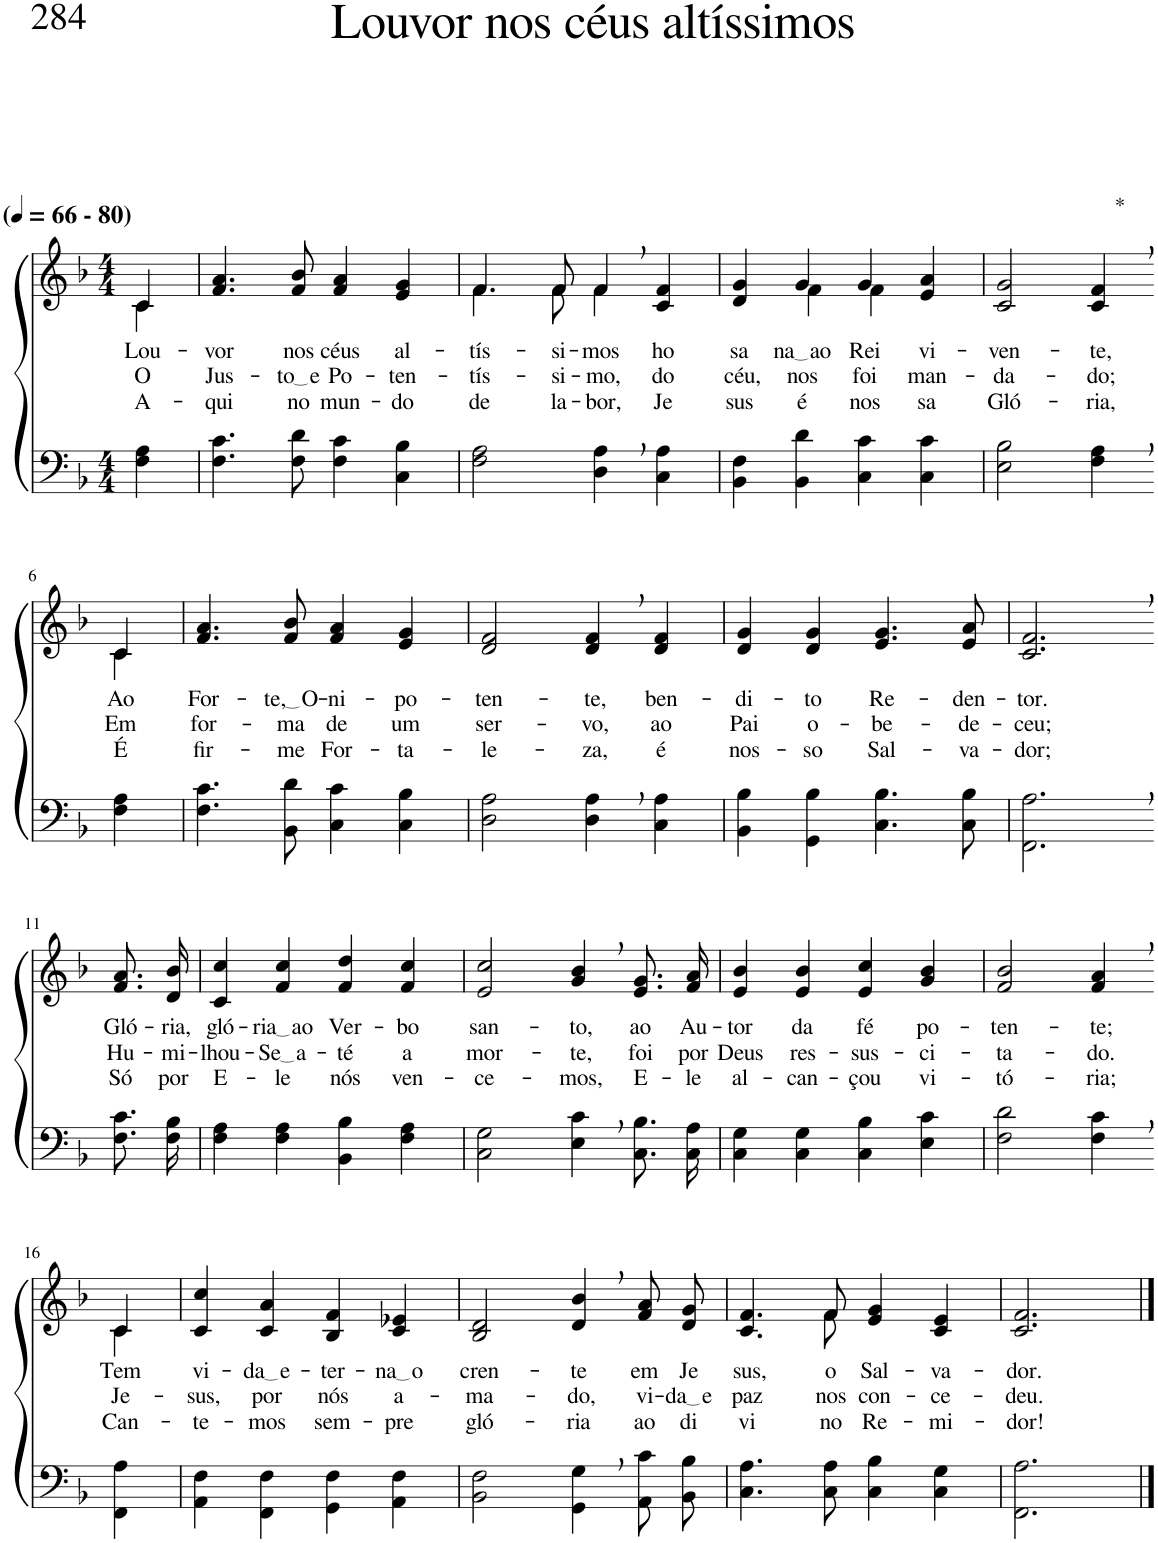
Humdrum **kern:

**kern	**kern	**text	**text	**text
*part2	*part1	*part1	*part1	*part1
*staff2	*staff1	*staff1	*staff1	*staff1
*I"Parte III e IV	*I"Parte I e II	*	*	*
*clefF4	*clefG2	*	*	*
*k[b-]	*k[b-]	*	*	*
*M4/4	*M4/4	*	*	*
*MM66	*MM66	*	*	*
=1	=1	=1	=1	=1
!	!LO:TX:a:B:t=(	!	!	!
!	!LO:TX:a:B:t=- 80)	!	!	!
!	!	!LO:LY:b	!LO:LY:b	!LO:LY:b
*	*^	*	*	*
4F\ 4A\	4c\	4c/	Lou-	O	A-
=2	=2	=2	=2	=2	=2
!	!	!	!LO:LY:b	!LO:LY:b	!LO:LY:b
*	*v	*v	*	*	*
4.F\ 4.c\	4.f/ 4.a/	-vor	Jus-	-qui
!	!	!LO:LY:b	!LO:LY:b	!LO:LY:b
8F\ 8d\	8f/ 8b-/	nos	to e	no
!	!	!LO:LY:b	!LO:LY:b	!LO:LY:b
4F\ 4c\	4f/ 4a/	céus	Po-	mun-
!	!	!LO:LY:b	!LO:LY:b	!LO:LY:b
4C\ 4B-\	4e/ 4g/	al-	-ten-	-do
=3	=3	=3	=3	=3
!	!	!LO:LY:b	!LO:LY:b	!LO:LY:b
*	*^	*	*	*
2F\ 2A\	4.f\	4.f/	-tís-	-tís-	de
!	!	!	!LO:LY:b	!LO:LY:b	!LO:LY:b
.	8f\	8f/	-si-	-si-	la-
!	!	!	!LO:LY:b	!LO:LY:b	!LO:LY:b
4D\, 4A\,	4f,\	4f/	-mos	-mo,	-bor,
!	!	!	!LO:LY:b	!LO:LY:b	!LO:LY:b
4C\ 4A\	4ryy	4c/ 4f/	ho-	do	Je-
=4	=4	=4	=4	=4	=4
!	!	!	!LO:LY:b	!LO:LY:b	!LO:LY:b
4BB-\ 4F\	4d/ 4g/	4ryy	-sa-	céu,	-sus
!	!	!	!LO:LY:b	!LO:LY:b	!LO:LY:b
4BB-\ 4d\	4g/	4f\	na ao	nos	é
!	!	!	!LO:LY:b	!LO:LY:b	!LO:LY:b
4C\ 4c\	4g/	4f\	Rei	foi	nos-
!	!	!	!LO:LY:b	!LO:LY:b	!LO:LY:b
4C\ 4c\	4e/ 4a/	4ryy	vi-	man-	-sa
=5	=5	=5	=5	=5	=5
!	!	!	!LO:LY:b	!LO:LY:b	!LO:LY:b
*	*v	*v	*	*	*
2E\ 2B-\	2c/ 2g/	-ven-	-da-	Gló-
!	!LO:TX:a:t=*	!	!	!
!	!	!LO:LY:b	!LO:LY:b	!LO:LY:b
4F\, 4A\,	4c/, 4f/,	-te,	-do;	-ria,
!!LO:LB:g=z
=6-	=6-	=6-	=6-	=6-
!	!	!LO:LY:b	!LO:LY:b	!LO:LY:b
*	*^	*	*	*
4F\ 4A\	4c\	4c/	Ao	Em	É
=7	=7	=7	=7	=7	=7
!	!	!	!LO:LY:b	!LO:LY:b	!LO:LY:b
*	*v	*v	*	*	*
4.F\ 4.c\	4.f/ 4.a/	For-	for-	fir-
!	!	!LO:LY:b	!LO:LY:b	!LO:LY:b
8BB-\ 8d\	8f/ 8b-/	te, O	-ma	-me
!	!	!LO:LY:b	!LO:LY:b	!LO:LY:b
4C\ 4c\	4f/ 4a/	-ni-	de	For-
!	!	!LO:LY:b	!LO:LY:b	!LO:LY:b
4C\ 4B-\	4e/ 4g/	-po-	um	-ta-
=8	=8	=8	=8	=8
!	!	!LO:LY:b	!LO:LY:b	!LO:LY:b
2D\ 2A\	2d/ 2f/	-ten-	ser-	-le-
!	!	!LO:LY:b	!LO:LY:b	!LO:LY:b
4D\, 4A\,	4d/, 4f/,	-te,	-vo,	-za,
!	!	!LO:LY:b	!LO:LY:b	!LO:LY:b
4C\ 4A\	4d/ 4f/	ben-	ao	é
=9	=9	=9	=9	=9
!	!	!LO:LY:b	!LO:LY:b	!LO:LY:b
4BB-\ 4B-\	4d/ 4g/	-di-	Pai	nos-
!	!	!LO:LY:b	!LO:LY:b	!LO:LY:b
4GG\ 4B-\	4d/ 4g/	-to	o-	-so
!	!	!LO:LY:b	!LO:LY:b	!LO:LY:b
4.C\ 4.B-\	4.e/ 4.g/	Re-	-be-	Sal-
!	!	!LO:LY:b	!LO:LY:b	!LO:LY:b
8C\ 8B-\	8e/ 8a/	-den-	-de-	-va-
=10	=10	=10	=10	=10
!	!	!LO:LY:b	!LO:LY:b	!LO:LY:b
2.FF\, 2.A\,	2.c/, 2.f/,	-tor.	-ceu;	-dor;
!!LO:LB:g=z
=11-	=11-	=11-	=11-	=11-
!	!	!LO:LY:b	!LO:LY:b	!LO:LY:b
8.F\ 8.c\L	8.f/ 8.a/L	Gló-	Hu-	Só
!	!	!LO:LY:b	!LO:LY:b	!LO:LY:b
16F\ 16B-\Jk	16d/ 16b-/Jk	-ria,	-mi-	por
=12	=12	=12	=12	=12
!	!	!LO:LY:b	!LO:LY:b	!LO:LY:b
4F\ 4A\	4c/ 4cc/	gló-	-lhou-	E-
!	!	!LO:LY:b	!LO:LY:b	!LO:LY:b
4F\ 4A\	4f/ 4cc/	ria ao	Se a	-le
!	!	!LO:LY:b	!LO:LY:b	!LO:LY:b
4BB-\ 4B-\	4f/ 4dd/	Ver-	-té	nós
!	!	!LO:LY:b	!LO:LY:b	!LO:LY:b
4F\ 4A\	4f/ 4cc/	-bo	a	ven-
=13	=13	=13	=13	=13
!	!	!LO:LY:b	!LO:LY:b	!LO:LY:b
2C\ 2G\	2e/ 2cc/	san-	mor-	-ce-
!	!	!LO:LY:b	!LO:LY:b	!LO:LY:b
4E\, 4c\,	4g/, 4b-/,	-to,	-te,	-mos,
!	!	!LO:LY:b	!LO:LY:b	!LO:LY:b
8.C\ 8.B-\L	8.e/ 8.g/L	ao	foi	E-
!	!	!LO:LY:b	!LO:LY:b	!LO:LY:b
16C\ 16A\Jk	16f/ 16a/Jk	Au-	por	-le
=14	=14	=14	=14	=14
!	!	!LO:LY:b	!LO:LY:b	!LO:LY:b
4C\ 4G\	4e/ 4b-/	-tor	Deus	al-
!	!	!LO:LY:b	!LO:LY:b	!LO:LY:b
4C\ 4G\	4e/ 4b-/	da	res-	-can-
!	!	!LO:LY:b	!LO:LY:b	!LO:LY:b
4C\ 4B-\	4e/ 4cc/	fé	-sus-	-çou
!	!	!LO:LY:b	!LO:LY:b	!LO:LY:b
4E\ 4c\	4g/ 4b-/	po-	-ci-	vi-
=15	=15	=15	=15	=15
!	!	!LO:LY:b	!LO:LY:b	!LO:LY:b
2F\ 2d\	2f/ 2b-/	-ten-	-ta-	-tó-
!	!	!LO:LY:b	!LO:LY:b	!LO:LY:b
4F\, 4c\,	4f/, 4a/,	-te;	-do.	-ria;
!!LO:LB:g=z
=16-	=16-	=16-	=16-	=16-
*	*^	*	*	*
!	!	!	!LO:LY:b	!LO:LY:b	!LO:LY:b
4FF\ 4A\	4c/	4c\	Tem	Je-	Can-
=17	=17	=17	=17	=17	=17
!	!	!	!LO:LY:b	!LO:LY:b	!LO:LY:b
*	*v	*v	*	*	*
4AA\ 4F\	4c/ 4cc/	vi-	-sus,	-te-
!	!	!LO:LY:b	!LO:LY:b	!LO:LY:b
4FF\ 4F\	4c/ 4a/	da e	por	-mos
!	!	!LO:LY:b	!LO:LY:b	!LO:LY:b
4GG\ 4F\	4B-/ 4f/	-ter-	nós	sem-
!	!	!LO:LY:b	!LO:LY:b	!LO:LY:b
4AA\ 4F\	4c/ 4e-X/	na o	a-	-pre
=18	=18	=18	=18	=18
!	!	!LO:LY:b	!LO:LY:b	!LO:LY:b
2BB-\ 2F\	2B-/ 2d/	cren-	-ma-	gló-
!	!	!LO:LY:b	!LO:LY:b	!LO:LY:b
4GG\, 4G\,	4d/, 4b-/,	-te	-do,	-ria
!	!	!LO:LY:b	!LO:LY:b	!LO:LY:b
8AA\ 8c\L	8f/ 8a/L	em	vi-	ao
!	!	!LO:LY:b	!LO:LY:b	!LO:LY:b
8BB-\ 8B-\J	8d/ 8g/J	Je-	da e	di-
=19	=19	=19	=19	=19
*	*^	*	*	*
!	!	!	!LO:LY:b	!LO:LY:b	!LO:LY:b
4.C\ 4.A\	4.ryy	4.c/ 4.f/	-sus,	paz	-vi-
!	!	!	!LO:LY:b	!LO:LY:b	!LO:LY:b
8C\ 8A\	8f\	8f/	o	nos	-no
!	!	!	!LO:LY:b	!LO:LY:b	!LO:LY:b
4C\ 4B-\	4e/ 4g/	2ryy	Sal-	con-	Re-
!	!	!	!LO:LY:b	!LO:LY:b	!LO:LY:b
4C\ 4G\	4c/ 4e/	.	-va-	-ce-	-mi-
*	*v	*v	*	*	*
=20	=20	=20	=20	=20
!	!	!LO:LY:b	!LO:LY:b	!LO:LY:b
2.FF\ 2.A\	2.c/ 2.f/	-dor.	-deu.	-dor!
==	==	==	==	==
*-	*-	*-	*-	*-
